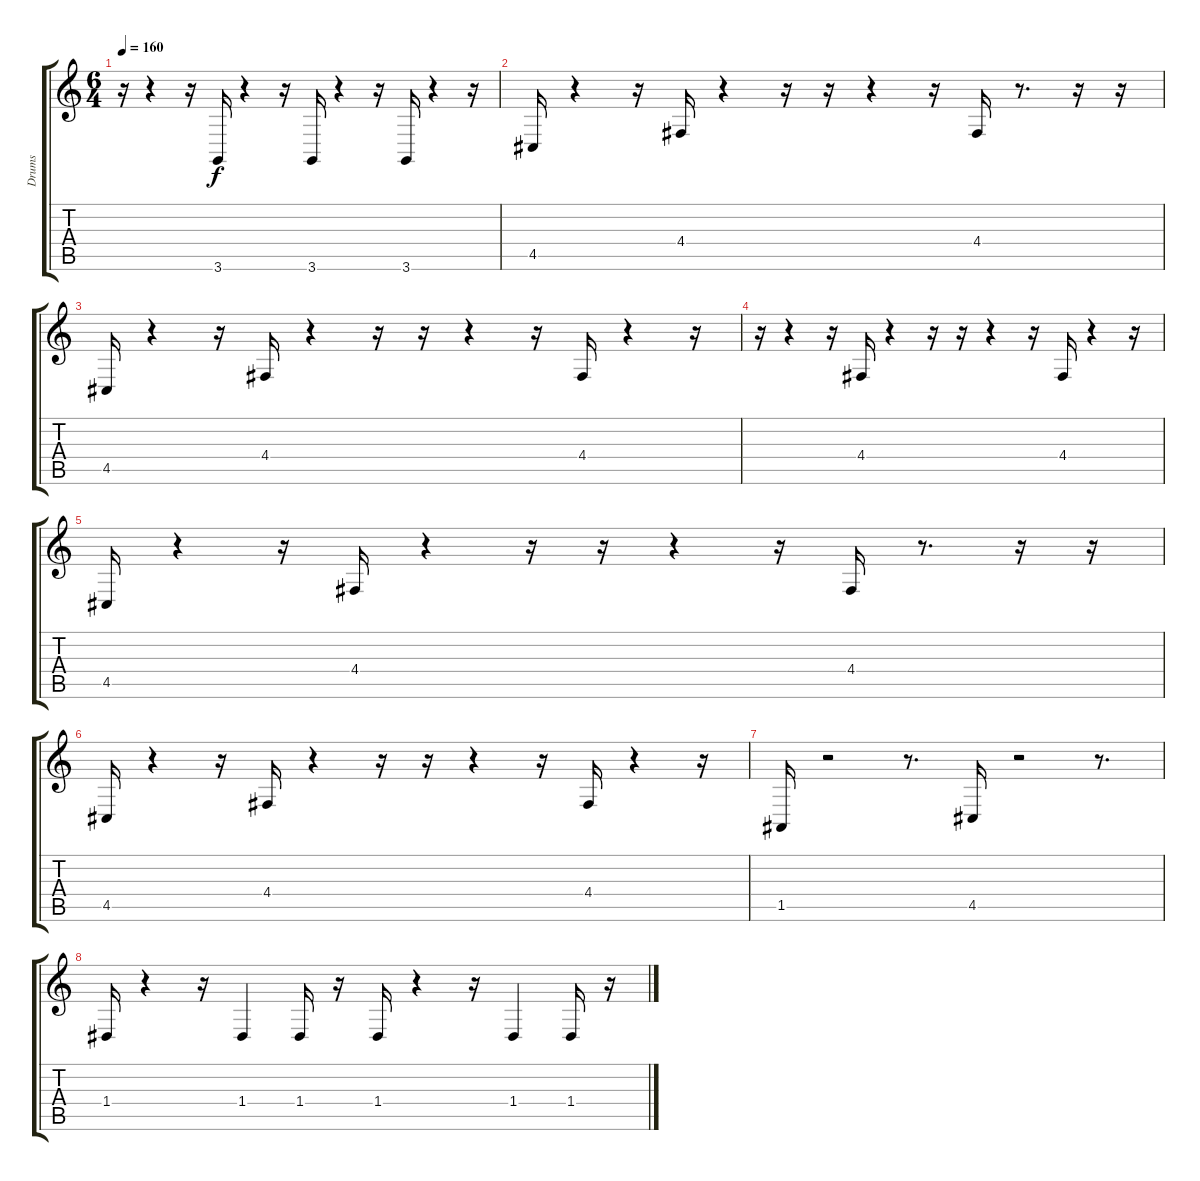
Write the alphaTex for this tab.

\track ("Drums" "Drums") {instrument melodictom}
\staff {score tabs}
\tuning (E4 B3 G3 D3 A2 E2) {hide}
\ts (6 4)
\tempo 160
\clef g2
\ks c
r.16{dy f} r.4 r.16 3.6.16 r.4 r.16 3.6.16 r.4 r.16 3.6.16 r.4 r.16 |
4.5.16 r.4 r.16 4.4.16 r.4 r.16 r.16 r.4 r.16 4.4.16 r.8{d} r.16 r.16 |
4.5.16 r.4 r.16 4.4.16 r.4 r.16 r.16 r.4 r.16 4.4.16 r.4 r.16 |
r.16 r.4 r.16 4.4.16 r.4 r.16 r.16 r.4 r.16 4.4.16 r.4 r.16 |
4.5.16 r.4 r.16 4.4.16 r.4 r.16 r.16 r.4 r.16 4.4.16 r.8{d} r.16 r.16 |
4.5.16 r.4 r.16 4.4.16 r.4 r.16 r.16 r.4 r.16 4.4.16 r.4 r.16 |
1.5.16 r.2 r.8{d} 4.5.16 r.2 r.8{d} |
1.4.16 r.4 r.16 1.4.4 1.4.16 r.16 1.4.16 r.4 r.16 1.4.4 1.4.16 r.16
